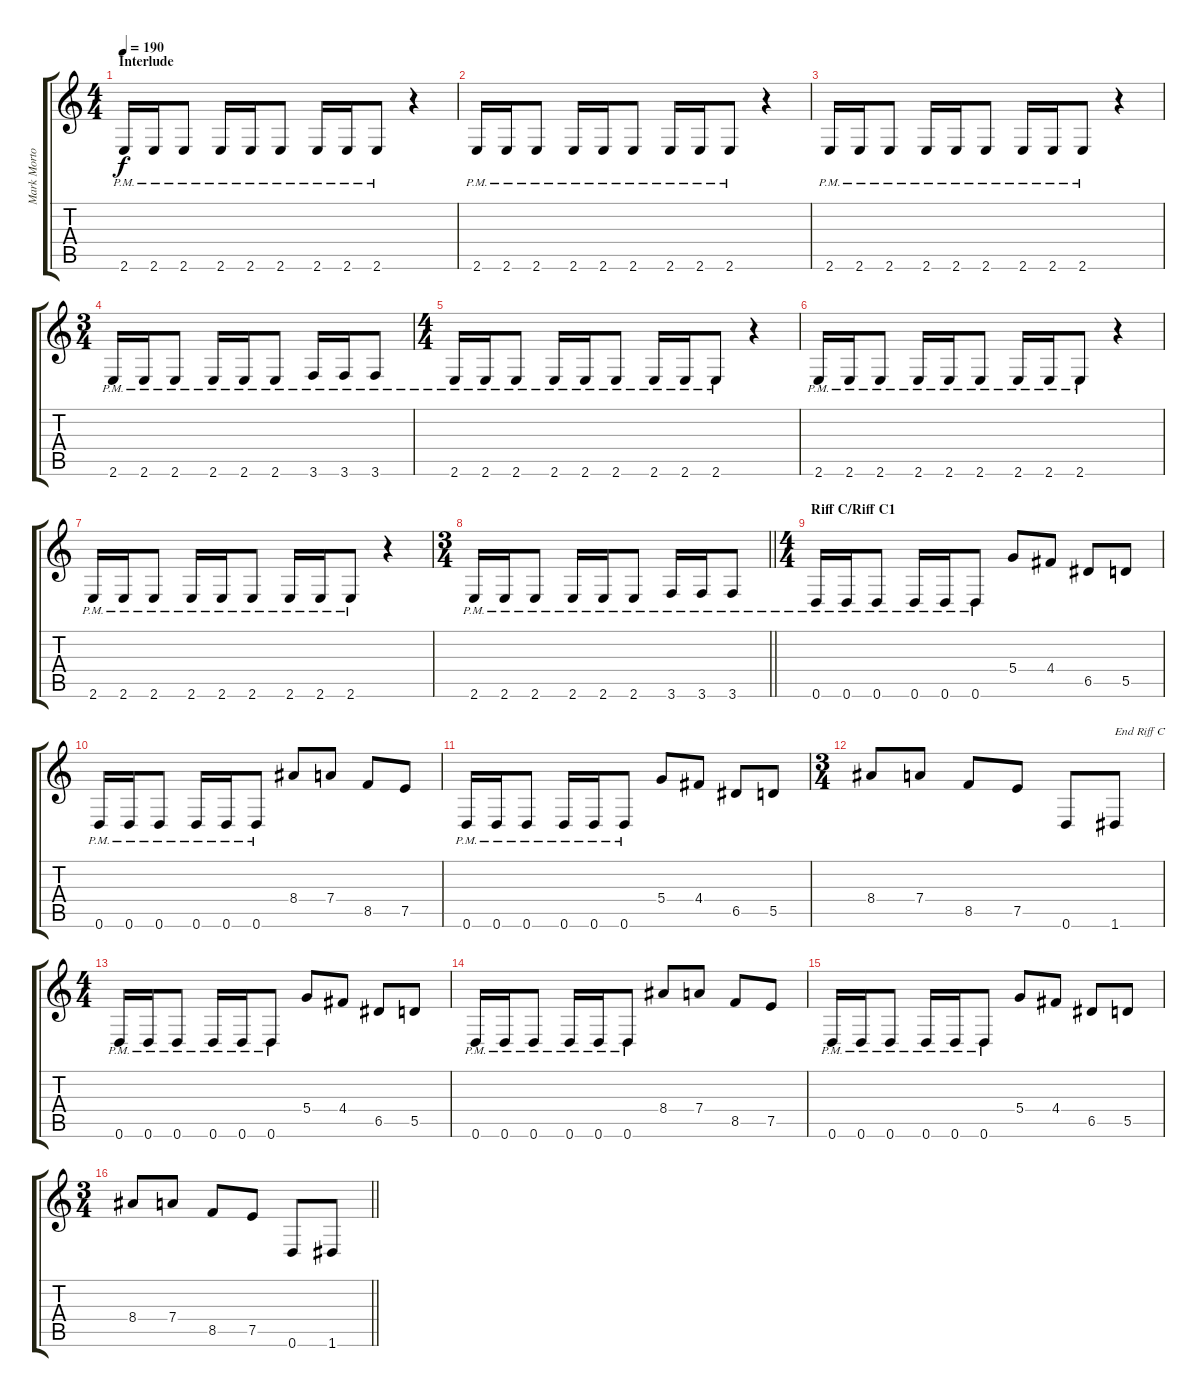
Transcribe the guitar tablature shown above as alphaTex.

\track ("Mark Morton" "Mark Morto") {instrument distortionguitar}
\staff {score tabs}
\tuning (E4 B3 G3 D3 A2 D2) {hide}
\ts (4 4)
\section ("" "Interlude")
\tempo 190
\clef g2
\ks c
2.6{pm}.16{dy f} 2.6{pm}.16 2.6{pm}.8 2.6{pm}.16 2.6{pm}.16 2.6{pm}.8 2.6{pm}.16 2.6{pm}.16 2.6{pm}.8 r.4 |
2.6{pm}.16 2.6{pm}.16 2.6{pm}.8 2.6{pm}.16 2.6{pm}.16 2.6{pm}.8 2.6{pm}.16 2.6{pm}.16 2.6{pm}.8 r.4 |
2.6{pm}.16 2.6{pm}.16 2.6{pm}.8 2.6{pm}.16 2.6{pm}.16 2.6{pm}.8 2.6{pm}.16 2.6{pm}.16 2.6{pm}.8 r.4 |
\ts (3 4)
2.6{pm}.16 2.6{pm}.16 2.6{pm}.8 2.6{pm}.16 2.6{pm}.16 2.6{pm}.8 3.6{pm}.16 3.6{pm}.16 3.6{pm}.8 |
\ts (4 4)
2.6{pm}.16 2.6{pm}.16 2.6{pm}.8 2.6{pm}.16 2.6{pm}.16 2.6{pm}.8 2.6{pm}.16 2.6{pm}.16 2.6{pm}.8 r.4 |
2.6{pm}.16 2.6{pm}.16 2.6{pm}.8 2.6{pm}.16 2.6{pm}.16 2.6{pm}.8 2.6{pm}.16 2.6{pm}.16 2.6{pm}.8 r.4 |
2.6{pm}.16 2.6{pm}.16 2.6{pm}.8 2.6{pm}.16 2.6{pm}.16 2.6{pm}.8 2.6{pm}.16 2.6{pm}.16 2.6{pm}.8 r.4 |
\ts (3 4)
\barLineRight lightlight
2.6{pm}.16 2.6{pm}.16 2.6{pm}.8 2.6{pm}.16 2.6{pm}.16 2.6{pm}.8 3.6{pm}.16 3.6{pm}.16 3.6{pm}.8 |
\ts (4 4)
\section ("" "Riff C/Riff C1")
0.6{pm}.16 0.6{pm}.16 0.6{pm}.8 0.6{pm}.16 0.6{pm}.16 0.6{pm}.8 5.4.8 4.4.8 6.5.8 5.5.8 |
0.6{pm}.16 0.6{pm}.16 0.6{pm}.8 0.6{pm}.16 0.6{pm}.16 0.6{pm}.8 8.4.8 7.4.8 8.5.8 7.5.8 |
0.6{pm}.16 0.6{pm}.16 0.6{pm}.8 0.6{pm}.16 0.6{pm}.16 0.6{pm}.8 5.4.8 4.4.8 6.5.8 5.5.8 |
\ts (3 4)
8.4.8 7.4.8 8.5.8 7.5.8 0.6.8 1.6.8{txt "End Riff C"} |
\ts (4 4)
0.6{pm}.16 0.6{pm}.16 0.6{pm}.8 0.6{pm}.16 0.6{pm}.16 0.6{pm}.8 5.4.8 4.4.8 6.5.8 5.5.8 |
0.6{pm}.16 0.6{pm}.16 0.6{pm}.8 0.6{pm}.16 0.6{pm}.16 0.6{pm}.8 8.4.8 7.4.8 8.5.8 7.5.8 |
0.6{pm}.16 0.6{pm}.16 0.6{pm}.8 0.6{pm}.16 0.6{pm}.16 0.6{pm}.8 5.4.8 4.4.8 6.5.8 5.5.8 |
\ts (3 4)
\barLineRight lightlight
8.4.8 7.4.8 8.5.8 7.5.8 0.6.8 1.6.8
